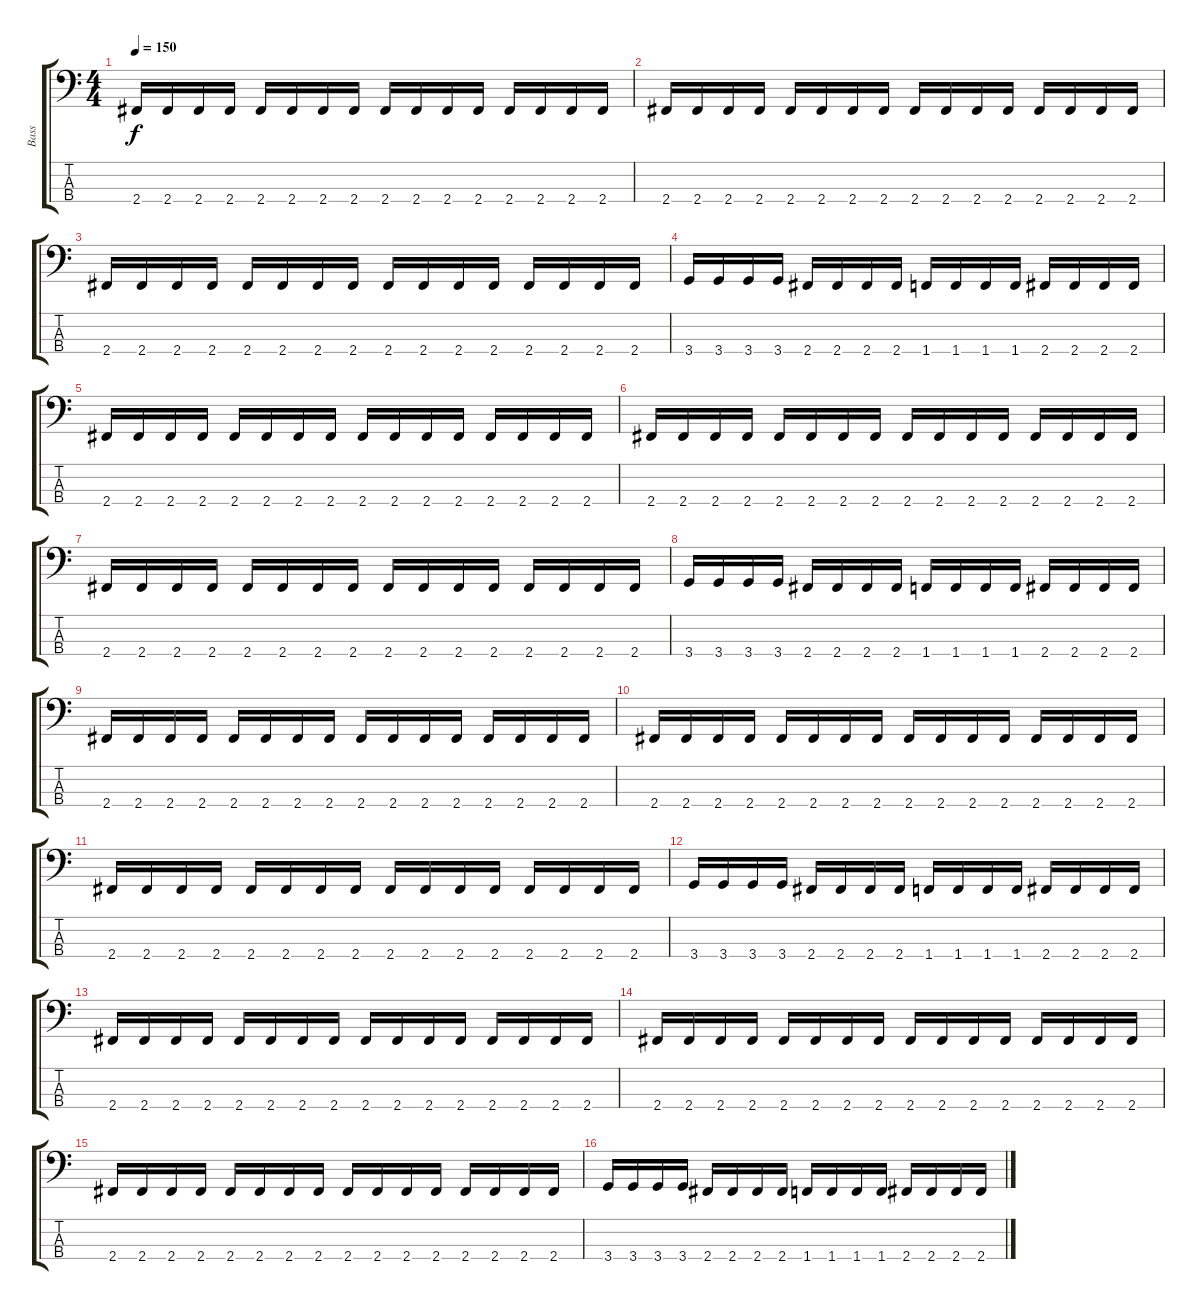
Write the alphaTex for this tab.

\track ("Bass" "Bass") {instrument electricbassfinger}
\staff {score tabs}
\tuning (G2 D2 A1 E1) {hide}
\ts (4 4)
\tempo 150
\clef f4
\ks c
2.4.16{dy f} 2.4.16 2.4.16 2.4.16 2.4.16 2.4.16 2.4.16 2.4.16 2.4.16 2.4.16 2.4.16 2.4.16 2.4.16 2.4.16 2.4.16 2.4.16 |
2.4.16 2.4.16 2.4.16 2.4.16 2.4.16 2.4.16 2.4.16 2.4.16 2.4.16 2.4.16 2.4.16 2.4.16 2.4.16 2.4.16 2.4.16 2.4.16 |
2.4.16 2.4.16 2.4.16 2.4.16 2.4.16 2.4.16 2.4.16 2.4.16 2.4.16 2.4.16 2.4.16 2.4.16 2.4.16 2.4.16 2.4.16 2.4.16 |
3.4.16 3.4.16 3.4.16 3.4.16 2.4.16 2.4.16 2.4.16 2.4.16 1.4.16 1.4.16 1.4.16 1.4.16 2.4.16 2.4.16 2.4.16 2.4.16 |
2.4.16 2.4.16 2.4.16 2.4.16 2.4.16 2.4.16 2.4.16 2.4.16 2.4.16 2.4.16 2.4.16 2.4.16 2.4.16 2.4.16 2.4.16 2.4.16 |
2.4.16 2.4.16 2.4.16 2.4.16 2.4.16 2.4.16 2.4.16 2.4.16 2.4.16 2.4.16 2.4.16 2.4.16 2.4.16 2.4.16 2.4.16 2.4.16 |
2.4.16 2.4.16 2.4.16 2.4.16 2.4.16 2.4.16 2.4.16 2.4.16 2.4.16 2.4.16 2.4.16 2.4.16 2.4.16 2.4.16 2.4.16 2.4.16 |
3.4.16 3.4.16 3.4.16 3.4.16 2.4.16 2.4.16 2.4.16 2.4.16 1.4.16 1.4.16 1.4.16 1.4.16 2.4.16 2.4.16 2.4.16 2.4.16 |
2.4.16 2.4.16 2.4.16 2.4.16 2.4.16 2.4.16 2.4.16 2.4.16 2.4.16 2.4.16 2.4.16 2.4.16 2.4.16 2.4.16 2.4.16 2.4.16 |
2.4.16 2.4.16 2.4.16 2.4.16 2.4.16 2.4.16 2.4.16 2.4.16 2.4.16 2.4.16 2.4.16 2.4.16 2.4.16 2.4.16 2.4.16 2.4.16 |
2.4.16 2.4.16 2.4.16 2.4.16 2.4.16 2.4.16 2.4.16 2.4.16 2.4.16 2.4.16 2.4.16 2.4.16 2.4.16 2.4.16 2.4.16 2.4.16 |
3.4.16 3.4.16 3.4.16 3.4.16 2.4.16 2.4.16 2.4.16 2.4.16 1.4.16 1.4.16 1.4.16 1.4.16 2.4.16 2.4.16 2.4.16 2.4.16 |
2.4.16 2.4.16 2.4.16 2.4.16 2.4.16 2.4.16 2.4.16 2.4.16 2.4.16 2.4.16 2.4.16 2.4.16 2.4.16 2.4.16 2.4.16 2.4.16 |
2.4.16 2.4.16 2.4.16 2.4.16 2.4.16 2.4.16 2.4.16 2.4.16 2.4.16 2.4.16 2.4.16 2.4.16 2.4.16 2.4.16 2.4.16 2.4.16 |
2.4.16 2.4.16 2.4.16 2.4.16 2.4.16 2.4.16 2.4.16 2.4.16 2.4.16 2.4.16 2.4.16 2.4.16 2.4.16 2.4.16 2.4.16 2.4.16 |
3.4.16 3.4.16 3.4.16 3.4.16 2.4.16 2.4.16 2.4.16 2.4.16 1.4.16 1.4.16 1.4.16 1.4.16 2.4.16 2.4.16 2.4.16 2.4.16
